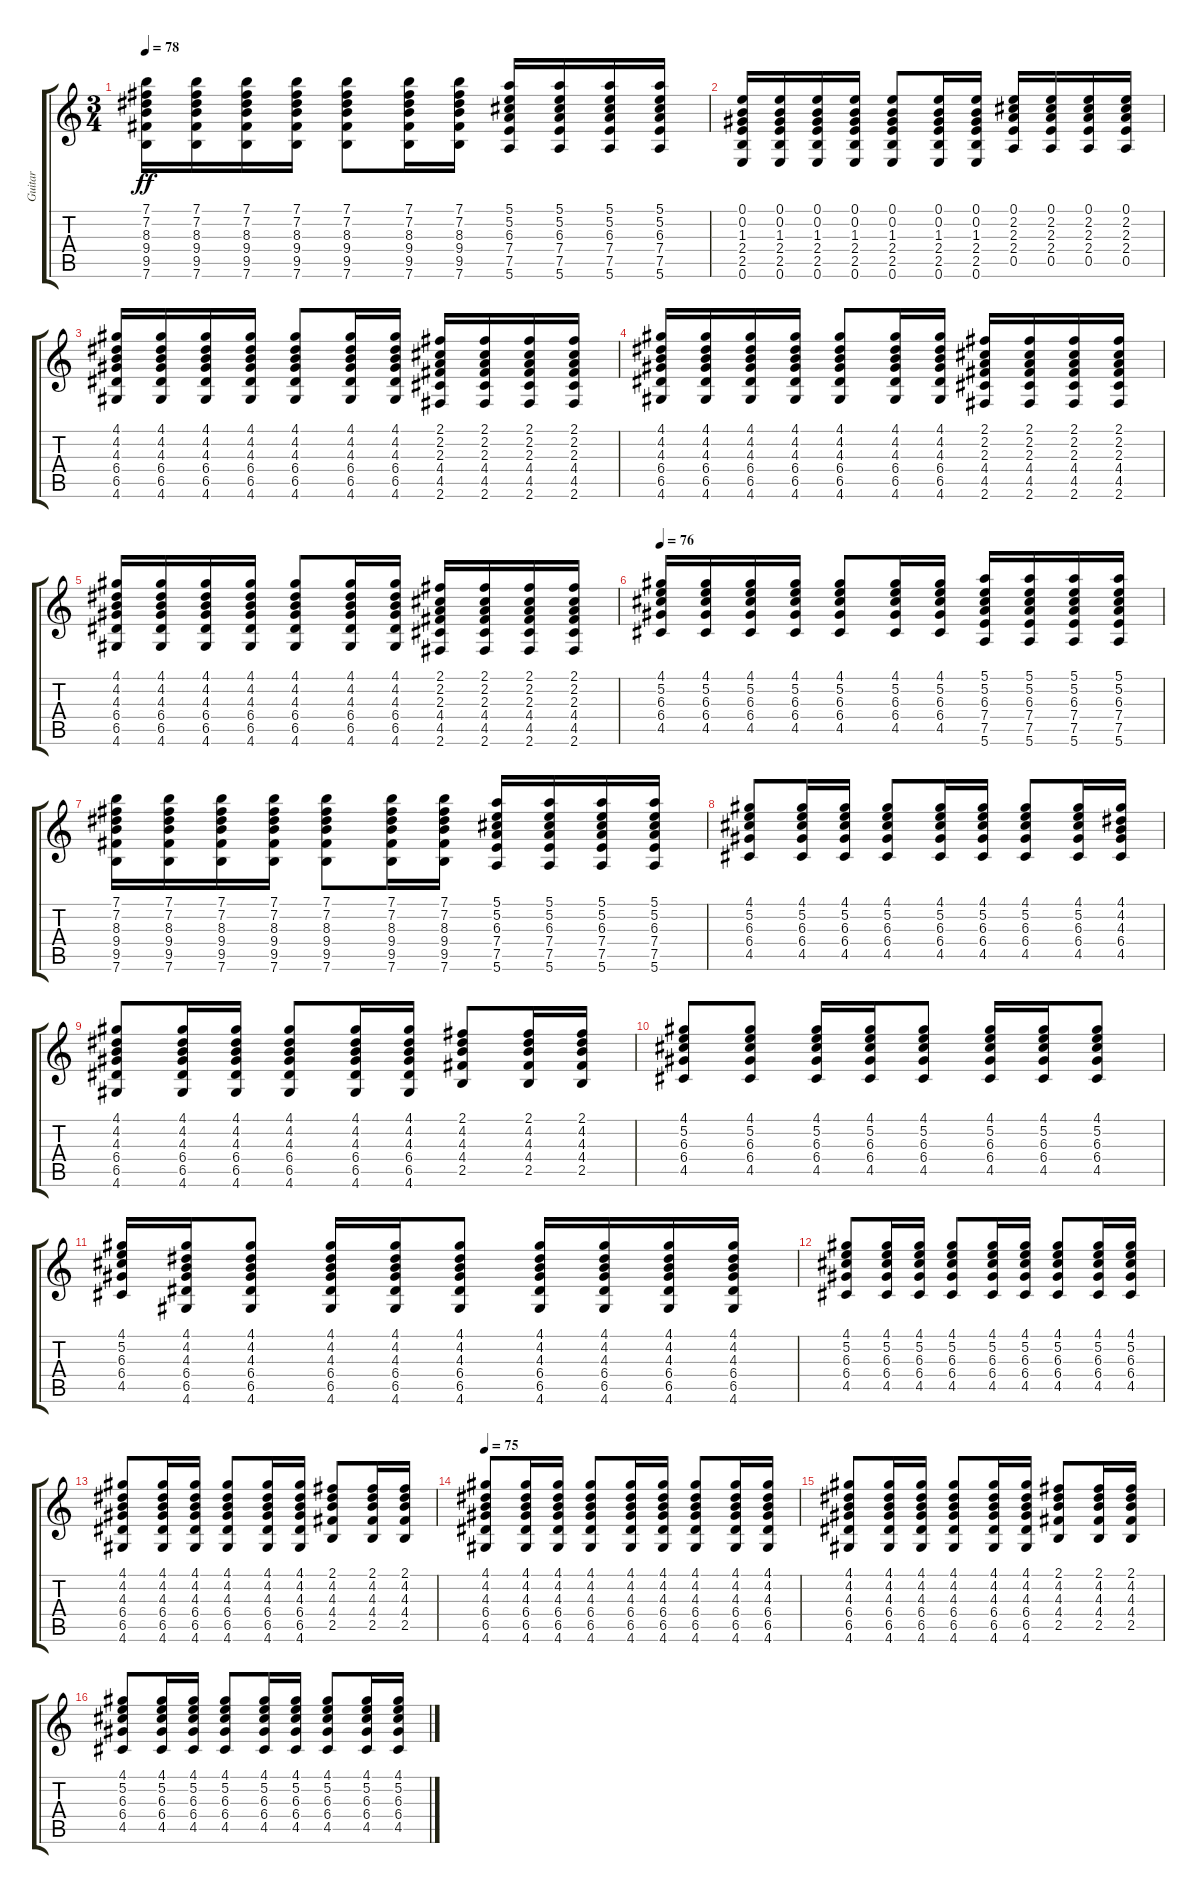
\track ("Guitar" "Guitar") {instrument acousticguitarsteel}
\staff {score tabs}
\tuning (E4 B3 G3 D3 A2 E2) {hide}
\ts (3 4)
\tempo 78
\clef g2
\ks c
(7.1 7.2 8.3 9.4 9.5 7.6).16{dy ff} (7.1 7.2 8.3 9.4 9.5 7.6).16 (7.1 7.2 8.3 9.4 9.5 7.6).16 (7.1 7.2 8.3 9.4 9.5 7.6).16 (7.1 7.2 8.3 9.4 9.5 7.6).8 (7.1 7.2 8.3 9.4 9.5 7.6).16 (7.1 7.2 8.3 9.4 9.5 7.6).16 (5.1 5.2 6.3 7.4 7.5 5.6).16 (5.1 5.2 6.3 7.4 7.5 5.6).16 (5.1 5.2 6.3 7.4 7.5 5.6).16 (5.1 5.2 6.3 7.4 7.5 5.6).16 |
(0.1 0.2 1.3 2.4 2.5 0.6).16 (0.1 0.2 1.3 2.4 2.5 0.6).16 (0.1 0.2 1.3 2.4 2.5 0.6).16 (0.1 0.2 1.3 2.4 2.5 0.6).16 (0.1 0.2 1.3 2.4 2.5 0.6).8 (0.1 0.2 1.3 2.4 2.5 0.6).16 (0.1 0.2 1.3 2.4 2.5 0.6).16 (0.1 2.2 2.3 2.4 0.5).16 (0.1 2.2 2.3 2.4 0.5).16 (0.1 2.2 2.3 2.4 0.5).16 (0.1 2.2 2.3 2.4 0.5).16 |
(4.1 4.2 4.3 6.4 6.5 4.6).16 (4.1 4.2 4.3 6.4 6.5 4.6).16 (4.1 4.2 4.3 6.4 6.5 4.6).16 (4.1 4.2 4.3 6.4 6.5 4.6).16 (4.1 4.2 4.3 6.4 6.5 4.6).8 (4.1 4.2 4.3 6.4 6.5 4.6).16 (4.1 4.2 4.3 6.4 6.5 4.6).16 (2.1 2.2 2.3 4.4 4.5 2.6).16 (2.1 2.2 2.3 4.4 4.5 2.6).16 (2.1 2.2 2.3 4.4 4.5 2.6).16 (2.1 2.2 2.3 4.4 4.5 2.6).16 |
(4.1 4.2 4.3 6.4 6.5 4.6).16 (4.1 4.2 4.3 6.4 6.5 4.6).16 (4.1 4.2 4.3 6.4 6.5 4.6).16 (4.1 4.2 4.3 6.4 6.5 4.6).16 (4.1 4.2 4.3 6.4 6.5 4.6).8 (4.1 4.2 4.3 6.4 6.5 4.6).16 (4.1 4.2 4.3 6.4 6.5 4.6).16 (2.1 2.2 2.3 4.4 4.5 2.6).16 (2.1 2.2 2.3 4.4 4.5 2.6).16 (2.1 2.2 2.3 4.4 4.5 2.6).16 (2.1 2.2 2.3 4.4 4.5 2.6).16 |
(4.1 4.2 4.3 6.4 6.5 4.6).16 (4.1 4.2 4.3 6.4 6.5 4.6).16 (4.1 4.2 4.3 6.4 6.5 4.6).16 (4.1 4.2 4.3 6.4 6.5 4.6).16 (4.1 4.2 4.3 6.4 6.5 4.6).8 (4.1 4.2 4.3 6.4 6.5 4.6).16 (4.1 4.2 4.3 6.4 6.5 4.6).16 (2.1 2.2 2.3 4.4 4.5 2.6).16 (2.1 2.2 2.3 4.4 4.5 2.6).16 (2.1 2.2 2.3 4.4 4.5 2.6).16 (2.1 2.2 2.3 4.4 4.5 2.6).16 |
\tempo 76
(4.1 5.2 6.3 6.4 4.5).16 (4.1 5.2 6.3 6.4 4.5).16 (4.1 5.2 6.3 6.4 4.5).16 (4.1 5.2 6.3 6.4 4.5).16 (4.1 5.2 6.3 6.4 4.5).8 (4.1 5.2 6.3 6.4 4.5).16 (4.1 5.2 6.3 6.4 4.5).16 (5.1 5.2 6.3 7.4 7.5 5.6).16 (5.1 5.2 6.3 7.4 7.5 5.6).16 (5.1 5.2 6.3 7.4 7.5 5.6).16 (5.1 5.2 6.3 7.4 7.5 5.6).16 |
(7.1 7.2 8.3 9.4 9.5 7.6).16 (7.1 7.2 8.3 9.4 9.5 7.6).16 (7.1 7.2 8.3 9.4 9.5 7.6).16 (7.1 7.2 8.3 9.4 9.5 7.6).16 (7.1 7.2 8.3 9.4 9.5 7.6).8 (7.1 7.2 8.3 9.4 9.5 7.6).16 (7.1 7.2 8.3 9.4 9.5 7.6).16 (5.1 5.2 6.3 7.4 7.5 5.6).16 (5.1 5.2 6.3 7.4 7.5 5.6).16 (5.1 5.2 6.3 7.4 7.5 5.6).16 (5.1 5.2 6.3 7.4 7.5 5.6).16 |
(4.1 5.2 6.3 6.4 4.5).8 (4.1 5.2 6.3 6.4 4.5).16 (4.1 5.2 6.3 6.4 4.5).16 (4.1 5.2 6.3 6.4 4.5).8 (4.1 5.2 6.3 6.4 4.5).16 (4.1 5.2 6.3 6.4 4.5).16 (4.1 5.2 6.3 6.4 4.5).8 (4.1 5.2 6.3 6.4 4.5).16 (4.1 4.2 4.3 6.4 4.5).16 |
(4.1 4.2 4.3 6.4 6.5 4.6).8 (4.1 4.2 4.3 6.4 6.5 4.6).16 (4.1 4.2 4.3 6.4 6.5 4.6).16 (4.1 4.2 4.3 6.4 6.5 4.6).8 (4.1 4.2 4.3 6.4 6.5 4.6).16 (4.1 4.2 4.3 6.4 6.5 4.6).16 (2.1 4.2 4.3 4.4 2.5).8 (2.1 4.2 4.3 4.4 2.5).16 (2.1 4.2 4.3 4.4 2.5).16 |
(4.1 5.2 6.3 6.4 4.5).8 (4.1 5.2 6.3 6.4 4.5).8 (4.1 5.2 6.3 6.4 4.5).16 (4.1 5.2 6.3 6.4 4.5).16 (4.1 5.2 6.3 6.4 4.5).8 (4.1 5.2 6.3 6.4 4.5).16 (4.1 5.2 6.3 6.4 4.5).16 (4.1 5.2 6.3 6.4 4.5).8 |
(4.1 5.2 6.3 6.4 4.5).16 (4.1 4.2 4.3 6.4 6.5 4.6).16 (4.1 4.2 4.3 6.4 6.5 4.6).8 (4.1 4.2 4.3 6.4 6.5 4.6).16 (4.1 4.2 4.3 6.4 6.5 4.6).16 (4.1 4.2 4.3 6.4 6.5 4.6).8 (4.1 4.2 4.3 6.4 6.5 4.6).16 (4.1 4.2 4.3 6.4 6.5 4.6).16 (4.1 4.2 4.3 6.4 6.5 4.6).16 (4.1 4.2 4.3 6.4 6.5 4.6).16 |
(4.1 5.2 6.3 6.4 4.5).8 (4.1 5.2 6.3 6.4 4.5).16 (4.1 5.2 6.3 6.4 4.5).16 (4.1 5.2 6.3 6.4 4.5).8 (4.1 5.2 6.3 6.4 4.5).16 (4.1 5.2 6.3 6.4 4.5).16 (4.1 5.2 6.3 6.4 4.5).8 (4.1 5.2 6.3 6.4 4.5).16 (4.1 5.2 6.3 6.4 4.5).16 |
(4.1 4.2 4.3 6.4 6.5 4.6).8 (4.1 4.2 4.3 6.4 6.5 4.6).16 (4.1 4.2 4.3 6.4 6.5 4.6).16 (4.1 4.2 4.3 6.4 6.5 4.6).8 (4.1 4.2 4.3 6.4 6.5 4.6).16 (4.1 4.2 4.3 6.4 6.5 4.6).16 (2.1 4.2 4.3 4.4 2.5).8 (2.1 4.2 4.3 4.4 2.5).16 (2.1 4.2 4.3 4.4 2.5).16 |
\tempo 75
(4.1 4.2 4.3 6.4 6.5 4.6).8 (4.1 4.2 4.3 6.4 6.5 4.6).16 (4.1 4.2 4.3 6.4 6.5 4.6).16 (4.1 4.2 4.3 6.4 6.5 4.6).8 (4.1 4.2 4.3 6.4 6.5 4.6).16 (4.1 4.2 4.3 6.4 6.5 4.6).16 (4.1 4.2 4.3 6.4 6.5 4.6).8 (4.1 4.2 4.3 6.4 6.5 4.6).16 (4.1 4.2 4.3 6.4 6.5 4.6).16 |
(4.1 4.2 4.3 6.4 6.5 4.6).8 (4.1 4.2 4.3 6.4 6.5 4.6).16 (4.1 4.2 4.3 6.4 6.5 4.6).16 (4.1 4.2 4.3 6.4 6.5 4.6).8 (4.1 4.2 4.3 6.4 6.5 4.6).16 (4.1 4.2 4.3 6.4 6.5 4.6).16 (2.1 4.2 4.3 4.4 2.5).8 (2.1 4.2 4.3 4.4 2.5).16 (2.1 4.2 4.3 4.4 2.5).16 |
(4.1 5.2 6.3 6.4 4.5).8 (4.1 5.2 6.3 6.4 4.5).16 (4.1 5.2 6.3 6.4 4.5).16 (4.1 5.2 6.3 6.4 4.5).8 (4.1 5.2 6.3 6.4 4.5).16 (4.1 5.2 6.3 6.4 4.5).16 (4.1 5.2 6.3 6.4 4.5).8 (4.1 5.2 6.3 6.4 4.5).16 (4.1 5.2 6.3 6.4 4.5).16
